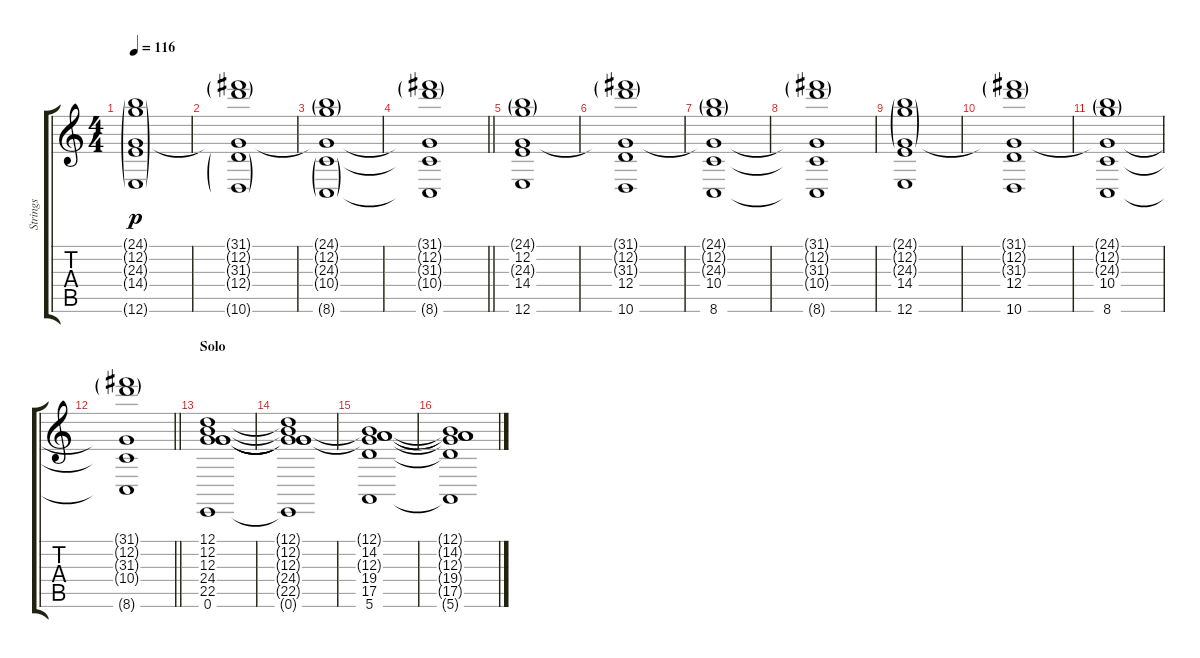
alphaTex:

\track ("Strings" "Strings") {instrument synthstrings2}
\staff {score tabs}
\tuning (B3 G3 G3 D3 A2 E2) {hide}
\ts (4 4)
\tempo 116
\clef g2
\ks c
(24.1{g} 12.2{g} 24.3{g} 14.4{g} 12.6{g}).1{dy p} |
(31.1{g} 12.2{t} 31.3{g} 12.4{g} 10.6{g}).1 |
(24.1{g} 12.2{t} 24.3{g} 10.4{g} 8.6{g}).1 |
\barLineRight lightlight
(31.1{g} 12.2{t} 31.3{g} 10.4{t} 8.6{t}).1 |
(24.1{g} 12.2 24.3{g} 14.4 12.6).1 |
(31.1{g} 12.2{t} 31.3{g} 12.4 10.6).1 |
(24.1{g} 12.2{t} 24.3{g} 10.4 8.6).1 |
(31.1{g} 12.2{t} 31.3{g} 10.4{t} 8.6{t}).1 |
(24.1{g} 12.2{g} 24.3{g} 14.4 12.6).1 |
(31.1{g} 12.2{t} 31.3{g} 12.4 10.6).1 |
(24.1{g} 12.2{t} 24.3{g} 10.4 8.6).1 |
\barLineRight lightlight
(31.1{g} 12.2{t} 31.3{g} 10.4{t} 8.6{t}).1 |
\section ("" "Solo")
(12.1 12.2 12.3 24.4 22.5 0.6).1 |
(12.1{t} 12.2{t} 12.3{t} 24.4{t} 22.5{t} 0.6{t}).1 |
(12.1{t} 14.2 12.3{t} 19.4 17.5 5.6).1 |
(12.1{t} 14.2{t} 12.3{t} 19.4{t} 17.5{t} 5.6{t}).1
